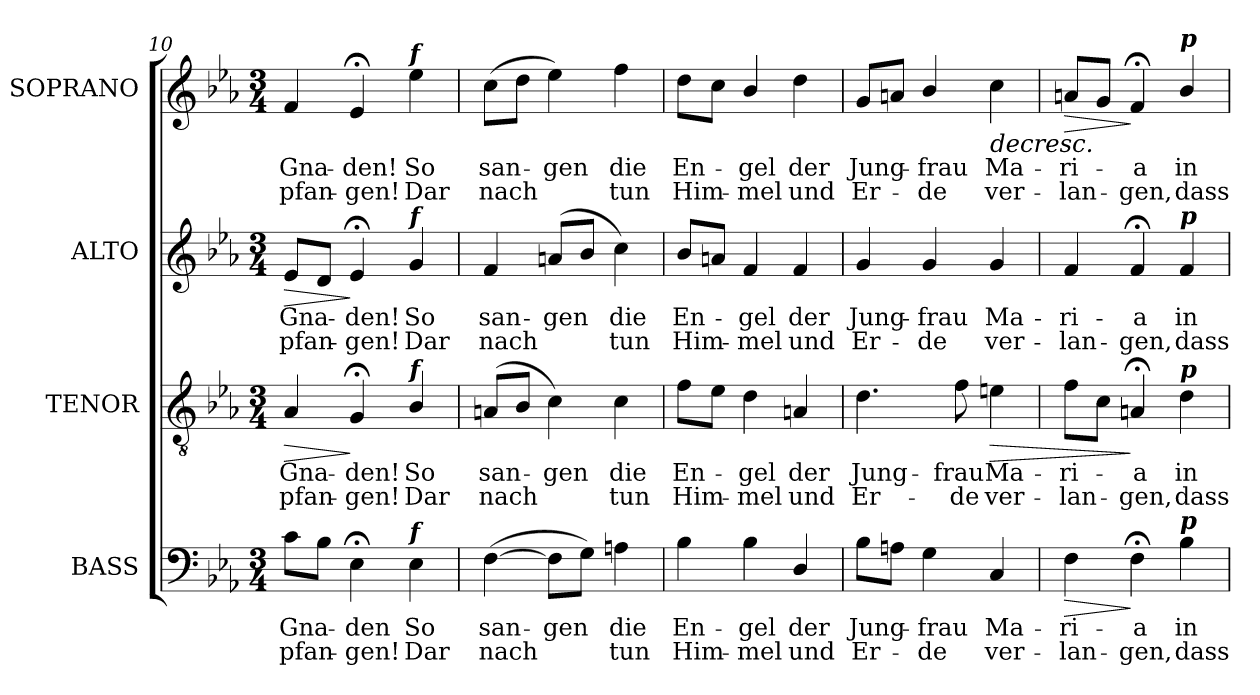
**kern	**text	**text	**dynam	**kern	**text	**text	**dynam	**kern	**text	**text	**dynam	**kern	**text	**text	**dynam
*part4	*part4	*part4	*part4	*part3	*part3	*part3	*part3	*part2	*part2	*part2	*part2	*part1	*part1	*part1	*part1
*staff4	*staff4	*staff4	*staff4	*staff3	*staff3	*staff3	*staff3	*staff2	*staff2	*staff2	*staff2	*staff1	*staff1	*staff1	*staff1
*I"BASS	*	*	*	*I"TENOR	*	*	*	*I"ALTO	*	*	*	*I"SOPRANO	*	*	*
*I'B.	*	*	*	*I'T.	*	*	*	*I'A.	*	*	*	*I'S.	*	*	*
*clefF4	*	*	*	*clefGv2	*	*	*	*clefG2	*	*	*	*clefG2	*	*	*
*	*	*	*	*ITrd7c12	*	*	*	*	*	*	*	*	*	*	*
*k[b-e-a-]	*	*	*	*k[b-e-a-]	*	*	*	*k[b-e-a-]	*	*	*	*k[b-e-a-]	*	*	*
*E-:	*	*	*	*E-:	*	*	*	*E-:	*	*	*	*E-:	*	*	*
*M3/4	*	*	*	*M3/4	*	*	*	*M3/4	*	*	*	*M3/4	*	*	*
=10	=10	=10	=10	=10	=10	=10	=10	=10	=10	=10	=10	=10	=10	=10	=10
!	!LO:LY:b:color=#000000	!LO:LY:b:color=#000000	!	!	!	!	!	!	!	!	!	!	!	!	!
!	!	!	!	!	!LO:LY:b:color=#000000	!LO:LY:b:color=#000000	!LO:HP:b	!	!	!	!	!	!	!	!
!	!	!	!	!	!	!	!	!	!LO:LY:b:color=#000000	!LO:LY:b:color=#000000	!LO:HP:b	!	!	!	!
!	!	!	!	!	!	!	!	!	!	!	!	!	!LO:LY:b:color=#000000	!LO:LY:b:color=#000000	!
8ci\L	Gna-	-pfan-	.	4AA-i/	Gna-	-pfan-	>	8e-i/L	Gna-	-pfan-	>	4fi/	Gna-	-pfan-	.
8B-i\J	.	.	.	.	.	.	.	8di/J	.	.	.	.	.	.	.
!	!LO:LY:b:color=#000000	!LO:LY:b:color=#000000	!	!	!	!	!	!	!	!	!	!	!	!	!
!	!	!	!	!	!LO:LY:b:color=#000000	!LO:LY:b:color=#000000	!	!	!	!	!	!	!	!	!
!	!	!	!	!	!	!	!	!	!LO:LY:b:color=#000000	!LO:LY:b:color=#000000	!	!	!	!	!
!	!	!	!	!	!	!	!	!	!	!	!	!	!LO:LY:b:color=#000000	!LO:LY:b:color=#000000	!
4E-;i\	-den	-gen!	.	4GG;i/	-den!	-gen!	]	4e-;i/	-den!	-gen!	]	4e-;i/	-den!	-gen!	.
!	!LO:LY:b:color=#000000	!LO:LY:b:color=#000000	!	!	!	!	!	!	!	!	!	!	!	!	!
!	!	!	!	!	!LO:LY:b:color=#000000	!LO:LY:b:color=#000000	!	!	!	!	!	!	!	!	!
!	!	!	!	!	!	!	!	!	!LO:LY:b:color=#000000	!LO:LY:b:color=#000000	!	!	!	!	!
!	!	!	!	!	!	!	!	!	!	!	!	!LO:TX:a:Bi:t=f	!	!	!
!	!	!	!	!	!	!	!	!LO:TX:a:Bi:t=f	!	!	!	!	!	!	!
!	!	!	!	!LO:TX:Bi:t=f	!	!	!	!	!	!	!	!	!	!	!
!LO:TX:Bi:t=f	!	!	!	!	!	!	!	!	!	!	!	!	!	!	!
!	!	!	!	!	!	!	!	!	!	!	!	!	!LO:LY:b:color=#000000	!LO:LY:b:color=#000000	!
4E-i\	So	Dar	.	4BB-i/	So	Dar	.	4gi/	So	Dar	.	4ee-i\	So	Dar	.
=11	=11	=11	=11	=11	=11	=11	=11	=11	=11	=11	=11	=11	=11	=11	=11
!	!LO:LY:b:color=#000000	!LO:LY:b:color=#000000	!	!	!	!	!	!	!	!	!	!	!	!	!
!	!	!	!	!	!LO:LY:b:color=#000000	!LO:LY:b:color=#000000	!	!	!	!	!	!	!	!	!
!	!	!	!	!	!	!	!	!	!LO:LY:b:color=#000000	!LO:LY:b:color=#000000	!	!	!	!	!
!	!	!	!	!	!	!	!	!	!	!	!	!	!LO:LY:b:color=#000000	!LO:LY:b:color=#000000	!
([4Fi\	san-	nach	.	(8AAni/L	san-	nach	.	4fi/	san-	nach	.	(8cci\L	san-	nach	.
.	.	.	.	8BB-i/J	.	.	.	.	.	.	.	8ddi\J	.	.	.
!	!LO:LY:b:color=#000000	!	!	!	!	!	!	!	!	!	!	!	!	!	!
!	!	!	!	!	!LO:LY:b:color=#000000	!	!	!	!	!	!	!	!	!	!
!	!	!	!	!	!	!	!	!	!LO:LY:b:color=#000000	!	!	!	!	!	!
!	!	!	!	!	!	!	!	!	!	!	!	!	!LO:LY:b:color=#000000	!	!
8Fi\L]	-gen	.	.	4Ci\)	-gen	.	.	(8ani/L	-gen	.	.	4ee-i\)	-gen	.	.
8Gi\J)	.	.	.	.	.	.	.	8b-i/J	.	.	.	.	.	.	.
!	!LO:LY:b:color=#000000	!LO:LY:b:color=#000000	!	!	!	!	!	!	!	!	!	!	!	!	!
!	!	!	!	!	!LO:LY:b:color=#000000	!LO:LY:b:color=#000000	!	!	!	!	!	!	!	!	!
!	!	!	!	!	!	!	!	!	!LO:LY:b:color=#000000	!LO:LY:b:color=#000000	!	!	!	!	!
!	!	!	!	!	!	!	!	!	!	!	!	!	!LO:LY:b:color=#000000	!LO:LY:b:color=#000000	!
4Ani\	die	tun	.	4Ci\	die	tun	.	4cci\)	die	tun	.	4ffi\	die	tun	.
!!LO:PB:g=z
=12	=12	=12	=12	=12	=12	=12	=12	=12	=12	=12	=12	=12	=12	=12	=12
!	!LO:LY:b:color=#000000	!LO:LY:b:color=#000000	!	!	!	!	!	!	!	!	!	!	!	!	!
!	!	!	!	!	!LO:LY:b:color=#000000	!LO:LY:b:color=#000000	!	!	!	!	!	!	!	!	!
!	!	!	!	!	!	!	!	!	!LO:LY:b:color=#000000	!LO:LY:b:color=#000000	!	!	!	!	!
!	!	!	!	!	!	!	!	!	!	!	!	!	!LO:LY:b:color=#000000	!LO:LY:b:color=#000000	!
4B-i\	En-	Him-	.	8Fi\L	En-	Him-	.	8b-i/L	En-	Him-	.	8ddi\L	En-	Him-	.
.	.	.	.	8E-i\J	.	.	.	8ani/J	.	.	.	8cci\J	.	.	.
!	!LO:LY:b:color=#000000	!LO:LY:b:color=#000000	!	!	!	!	!	!	!	!	!	!	!	!	!
!	!	!	!	!	!LO:LY:b:color=#000000	!LO:LY:b:color=#000000	!	!	!	!	!	!	!	!	!
!	!	!	!	!	!	!	!	!	!LO:LY:b:color=#000000	!LO:LY:b:color=#000000	!	!	!	!	!
!	!	!	!	!	!	!	!	!	!	!	!	!	!LO:LY:b:color=#000000	!LO:LY:b:color=#000000	!
4B-i\	-gel	-mel	.	4Di\	-gel	-mel	.	4fi/	-gel	-mel	.	4b-i/	-gel	-mel	.
!	!LO:LY:b:color=#000000	!LO:LY:b:color=#000000	!	!	!	!	!	!	!	!	!	!	!	!	!
!	!	!	!	!	!LO:LY:b:color=#000000	!LO:LY:b:color=#000000	!	!	!	!	!	!	!	!	!
!	!	!	!	!	!	!	!	!	!LO:LY:b:color=#000000	!LO:LY:b:color=#000000	!	!	!	!	!
!	!	!	!	!	!	!	!	!	!	!	!	!	!LO:LY:b:color=#000000	!LO:LY:b:color=#000000	!
4Di/	der	und	.	4AAni/	der	und	.	4fi/	der	und	.	4ddi\	der	und	.
=13	=13	=13	=13	=13	=13	=13	=13	=13	=13	=13	=13	=13	=13	=13	=13
!	!LO:LY:b:color=#000000	!LO:LY:b:color=#000000	!	!	!	!	!	!	!	!	!	!	!	!	!
!	!	!	!	!	!LO:LY:b:color=#000000	!LO:LY:b:color=#000000	!	!	!	!	!	!	!	!	!
!	!	!	!	!	!	!	!	!	!LO:LY:b:color=#000000	!LO:LY:b:color=#000000	!	!	!	!	!
!	!	!	!	!	!	!	!	!	!	!	!	!	!LO:LY:b:color=#000000	!LO:LY:b:color=#000000	!
8B-i\L	Jung-	Er-	.	4.Di\	Jung-	Er-	.	4gi/	Jung-	Er-	.	8gi/L	Jung-	Er-	.
8Ani\J	.	.	.	.	.	.	.	.	.	.	.	8ani/J	.	.	.
!	!LO:LY:b:color=#000000	!LO:LY:b:color=#000000	!	!	!	!	!	!	!	!	!	!	!	!	!
!	!	!	!	!	!	!	!	!	!LO:LY:b:color=#000000	!LO:LY:b:color=#000000	!	!	!	!	!
!	!	!	!	!	!	!	!	!	!	!	!	!	!LO:LY:b:color=#000000	!LO:LY:b:color=#000000	!
4Gi\	-frau	-de	.	.	.	.	.	4gi/	-frau	-de	.	4b-i/	-frau	-de	.
!	!	!	!	!	!LO:LY:b:color=#000000	!LO:LY:b:color=#000000	!	!	!	!	!	!	!	!	!
.	.	.	.	8Fi\	-frau	-de	.	.	.	.	.	.	.	.	.
!	!LO:LY:b:color=#000000	!LO:LY:b:color=#000000	!	!	!	!	!	!	!	!	!	!	!	!	!
!	!	!	!	!	!LO:LY:b:color=#000000	!LO:LY:b:color=#000000	!LO:HP:b	!	!	!	!	!	!	!	!
!	!	!	!	!	!	!	!	!	!LO:LY:b:color=#000000	!LO:LY:b:color=#000000	!	!	!	!	!
!	!	!	!	!	!	!	!	!	!	!	!	!	!LO:LY:b:color=#000000	!LO:LY:b:color=#000000	!LO:HP:b
4Ci/	Ma-	ver-	.	4Eni\	Ma-	ver-	>	4gi/	Ma-	ver-	.	4cci\	Ma-	ver-	>
=14	=14	=14	=14	=14	=14	=14	=14	=14	=14	=14	=14	=14	=14	=14	=14
!	!LO:LY:b:color=#000000	!LO:LY:b:color=#000000	!LO:HP:b	!	!	!	!	!	!	!	!	!	!	!	!
!	!	!	!	!	!LO:LY:b:color=#000000	!LO:LY:b:color=#000000	!	!	!	!	!	!	!	!	!
!	!	!	!	!	!	!	!	!	!LO:LY:b:color=#000000	!LO:LY:b:color=#000000	!	!	!	!	!
!	!	!	!	!	!	!	!	!	!	!	!	!	!LO:LY:b:color=#000000	!LO:LY:b:color=#000000	!LO:HP:b
4Fi\	-ri-	-lan-	>	8Fi\L	-ri-	-lan-	.	4fi/	-ri-	-lan-	.	8ani/L	-ri-	-lan-	>
.	.	.	.	8Ci\J	.	.	.	.	.	.	.	8gi/J	.	.	.
!	!LO:LY:b:color=#000000	!LO:LY:b:color=#000000	!	!	!	!	!	!	!	!	!	!	!	!	!
!	!	!	!	!	!LO:LY:b:color=#000000	!LO:LY:b:color=#000000	!	!	!	!	!	!	!	!	!
!	!	!	!	!	!	!	!	!	!LO:LY:b:color=#000000	!LO:LY:b:color=#000000	!	!	!	!	!
!	!	!	!	!	!	!	!	!	!	!	!	!	!LO:LY:b:color=#000000	!LO:LY:b:color=#000000	!
4F;i\	-a	-gen,	]	4AAn;i/	-a	-gen,	]	4f;i/	-a	-gen,	.	4f;i/	-a	-gen,	] ]
!	!LO:LY:b:color=#000000	!LO:LY:b:color=#000000	!	!	!	!	!	!	!	!	!	!	!	!	!
!	!	!	!	!	!LO:LY:b:color=#000000	!LO:LY:b:color=#000000	!	!	!	!	!	!	!	!	!
!	!	!	!	!	!	!	!	!	!LO:LY:b:color=#000000	!LO:LY:b:color=#000000	!	!	!	!	!
!	!	!	!	!	!	!	!	!	!	!	!	!LO:TX:a:Bi:t=p	!	!	!
!	!	!	!	!	!	!	!	!LO:TX:a:Bi:t=p	!	!	!	!	!	!	!
!	!	!	!	!LO:TX:a:Bi:t=p	!	!	!	!	!	!	!	!	!	!	!
!LO:TX:a:Bi:t=p	!	!	!	!	!	!	!	!	!	!	!	!	!	!	!
!	!	!	!	!	!	!	!	!	!	!	!	!	!LO:LY:b:color=#000000	!LO:LY:b:color=#000000	!
4B-i\	in	dass	.	4Di\	in	dass	.	4fi/	in	dass	.	4b-i/	in	dass	.
=	=	=	=	=	=	=	=	=	=	=	=	=	=	=	=
*-	*-	*-	*-	*-	*-	*-	*-	*-	*-	*-	*-	*-	*-	*-	*-
